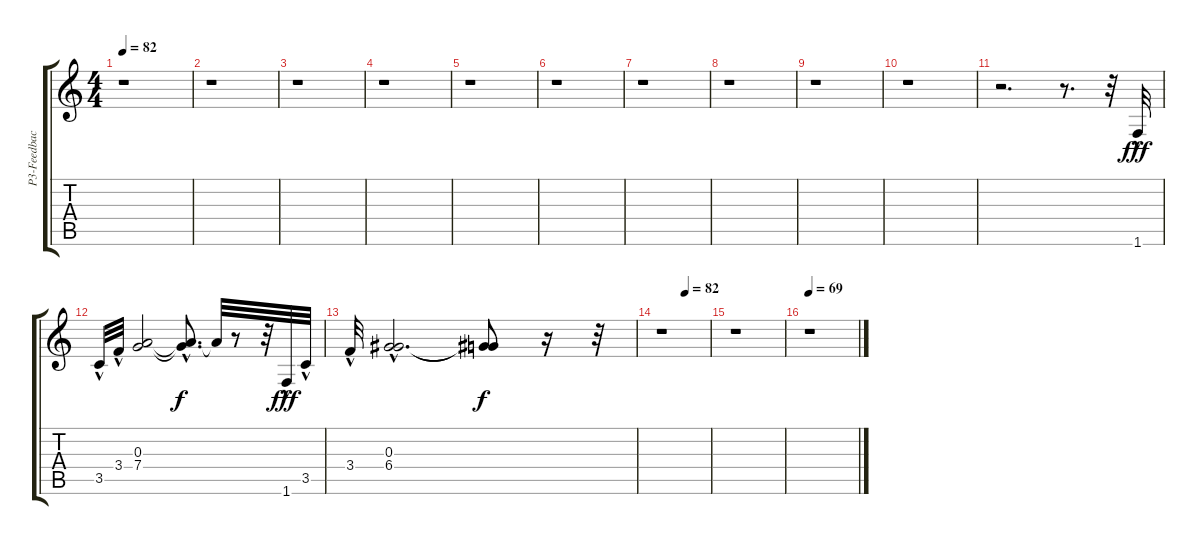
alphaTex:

\track ("P3-Feedback Guitar" "P3-Feedbac") {instrument distortionguitar}
\staff {score tabs}
\tuning (E4 B3 G3 D3 A2 E2) {hide}
\ts (4 4)
\tempo 82
\clef g2
\ks c
r.1{dy fff} |
r.1 |
r.1 |
r.1 |
r.1 |
r.1 |
r.1 |
r.1 |
r.1 |
r.1 |
r.2{d} r.8{d} r.32 1.6{hac}.32 |
3.5{hac}.32 3.4{hac}.32 (0.3 7.4).2 (0.3{hac t} 7.4{hac t}).8{d dy f} 7.4{t}.32 r.8 r.32 1.6{hac}.32{dy fff} 3.5{hac}.32 |
3.4{hac}.32 (0.3{hac} 6.4{hac}).2{d} (0.3{t} 6.4{t}).8{dy f} r.16 r.32 |
\tempo (82 0.5)
r.1 |
r.1 |
\tempo 69
r.1
